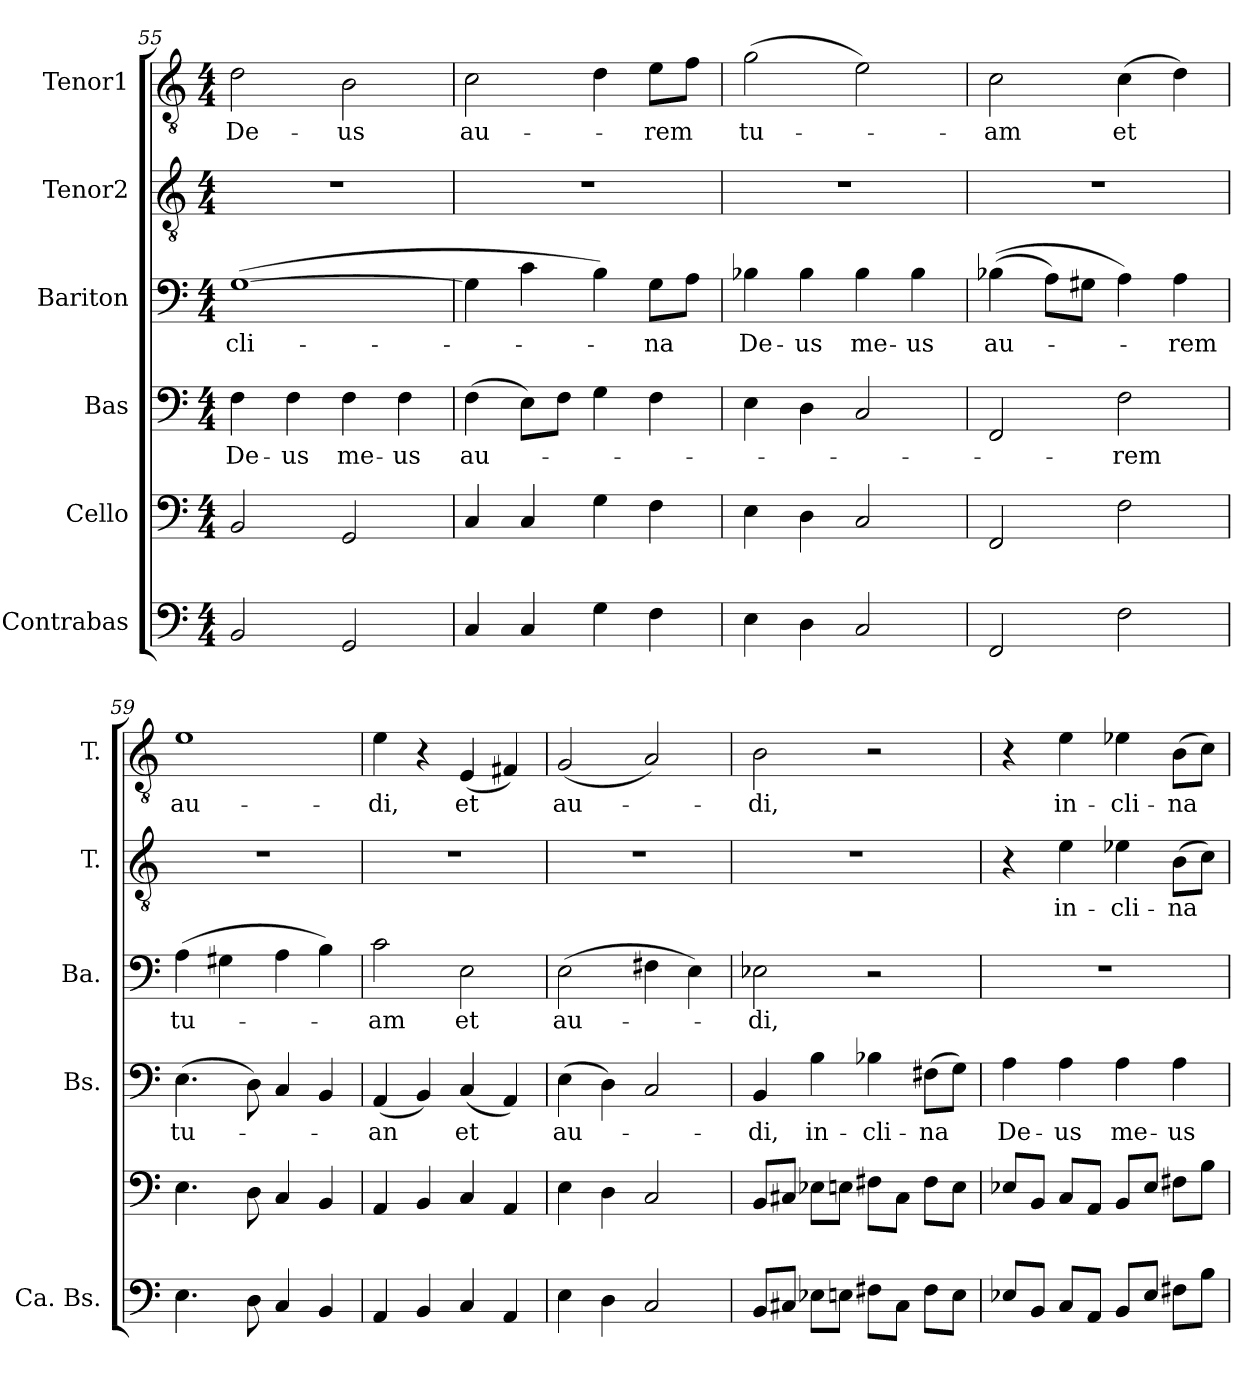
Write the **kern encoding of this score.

**kern	**kern	**kern	**text	**kern	**text	**kern	**text	**kern	**text
*part6	*part5	*part4	*part4	*part3	*part3	*part2	*part2	*part1	*part1
*staff6	*staff5	*staff4	*staff4	*staff3	*staff3	*staff2	*staff2	*staff1	*staff1
*I"Contrabas	*I"Cello	*I"Bas	*	*I"Bariton	*	*I"Tenor2	*	*I"Tenor1	*
*I'Ca. Bs.	*	*I'Bs.	*	*I'Ba.	*	*I'T.	*	*I'T.	*
*clefF4	*clefF4	*clefF4	*	*clefF4	*	*clefGv2	*	*clefGv2	*
*ITrd7c12	*	*	*	*	*	*	*	*	*
*k[]	*k[]	*k[]	*	*k[]	*	*k[]	*	*k[]	*
*M4/4	*M4/4	*M4/4	*	*M4/4	*	*M4/4	*	*M4/4	*
=55	=55	=55	=55	=55	=55	=55	=55	=55	=55
!	!	!	!LO:LY:b	!	!LO:LY:b	!	!	!	!LO:LY:b
2BBB/	2BB/	4F\	De-	(>[1G	cli-	1r	.	2d\	De-
!	!	!	!LO:LY:b	!	!	!	!	!	!
.	.	4F\	-us	.	.	.	.	.	.
!	!	!	!LO:LY:b	!	!	!	!	!	!LO:LY:b
2GGG/	2GG/	4F\	me-	.	.	.	.	2B\	-us
!	!	!	!LO:LY:b	!	!	!	!	!	!
.	.	4F\	-us	.	.	.	.	.	.
=56	=56	=56	=56	=56	=56	=56	=56	=56	=56
!	!	!	!LO:LY:b	!	!	!	!	!	!LO:LY:b
4CC/	4C/	(>4F\	au-	4G\]	.	1r	.	2c\	au-
4CC/	4C/	8E\L)	.	4c\	.	.	.	.	.
.	.	8F\J	.	.	.	.	.	.	.
4GG\	4G\	4G\	.	4B\)	.	.	.	4d\	.
!	!	!	!	!	!LO:LY:b	!	!	!	!LO:LY:b
4FF\	4F\	4F\	.	8G\L	-na	.	.	8e\L	-rem
.	.	.	.	8A\J	.	.	.	8f\J	.
=57	=57	=57	=57	=57	=57	=57	=57	=57	=57
!	!	!	!	!	!LO:LY:b	!	!	!	!LO:LY:b
4EE\	4E\	4E\	.	4B-X\	De-	1r	.	(>2g\	tu-
!	!	!	!	!	!LO:LY:b	!	!	!	!
4DD\	4D\	4D\	.	4B-\	-us	.	.	.	.
!	!	!	!	!	!LO:LY:b	!	!	!	!
2CC/	2C/	2C/	.	4B-\	me-	.	.	2e\)	.
!	!	!	!	!	!LO:LY:b	!	!	!	!
.	.	.	.	4B-\	-us	.	.	.	.
=58	=58	=58	=58	=58	=58	=58	=58	=58	=58
!	!	!	!	!	!LO:LY:b	!	!	!	!LO:LY:b
2FFF/	2FF/	2FF/	.	(>(>4B-X\	au-	1r	.	2c\	-am
.	.	.	.	8A\L)	.	.	.	.	.
.	.	.	.	8G#X\J	.	.	.	.	.
!	!	!	!LO:LY:b	!	!	!	!	!	!LO:LY:b
2FF\	2F\	2F\	-rem	4A\)	.	.	.	(>4c\	et
!	!	!	!	!	!LO:LY:b	!	!	!	!
.	.	.	.	4A\	-rem	.	.	4d\)	.
=59	=59	=59	=59	=59	=59	=59	=59	=59	=59
!	!	!	!LO:LY:b	!	!LO:LY:b	!	!	!	!LO:LY:b
4.EE\	4.E\	(>4.E\	tu-	(>4A\	tu-	1r	.	1e	au-
.	.	.	.	4G#X\	.	.	.	.	.
8DD\	8D\	8D\)	.	.	.	.	.	.	.
4CC/	4C/	4C/	.	4A\	.	.	.	.	.
4BBB/	4BB/	4BB/	.	4B\)	.	.	.	.	.
!!LO:LB:g=z
=60	=60	=60	=60	=60	=60	=60	=60	=60	=60
!	!	!	!LO:LY:b	!	!LO:LY:b	!	!	!	!LO:LY:b
4AAA/	4AA/	(<4AA/	-an	2c\	-am	1r	.	4e\	-di,
4BBB/	4BB/	4BB/)	.	.	.	.	.	4r	.
!	!	!	!LO:LY:b	!	!LO:LY:b	!	!	!	!LO:LY:b
4CC/	4C/	(<4C/	et	2E\	et	.	.	(<4E/	et
4AAA/	4AA/	4AA/)	.	.	.	.	.	4F#X/)	.
=61	=61	=61	=61	=61	=61	=61	=61	=61	=61
!	!	!	!LO:LY:b	!	!LO:LY:b	!	!	!	!LO:LY:b
4EE\	4E\	(>4E\	au-	(>2E\	au-	1r	.	(<2G/	au-
4DD\	4D\	4D\)	.	.	.	.	.	.	.
2CC/	2C/	2C/	.	4F#X\	.	.	.	2A/)	.
.	.	.	.	4E\)	.	.	.	.	.
=62	=62	=62	=62	=62	=62	=62	=62	=62	=62
!	!	!	!LO:LY:b	!	!LO:LY:b	!	!	!	!LO:LY:b
8BBB/L	8BB/L	4BB/	-di,	2E-X\	-di,	1r	.	2B\	-di,
8CC#X/J	8C#X/J	.	.	.	.	.	.	.	.
!	!	!	!LO:LY:b	!	!	!	!	!	!
8EE-X\L	8E-X\L	4B\	in-	.	.	.	.	.	.
8EEn\J	8En\J	.	.	.	.	.	.	.	.
!	!	!	!LO:LY:b	!	!	!	!	!	!
8FF#X\L	8F#X\L	4B-X\	-cli-	2r	.	.	.	2r	.
8CC#\J	8C#\J	.	.	.	.	.	.	.	.
!	!	!	!LO:LY:b	!	!	!	!	!	!
8FF#\L	8F#\L	(>8F#X\L	-na	.	.	.	.	.	.
8EE\J	8E\J	8G\J)	.	.	.	.	.	.	.
=63	=63	=63	=63	=63	=63	=63	=63	=63	=63
!	!	!	!LO:LY:b	!	!	!	!	!	!
8EE-X/L	8E-X/L	4A\	De-	1r	.	4r	.	4r	.
8BBB/J	8BB/J	.	.	.	.	.	.	.	.
!	!	!	!LO:LY:b	!	!	!	!LO:LY:b	!	!LO:LY:b
8CC/L	8C/L	4A\	-us	.	.	4e\	in-	4e\	in-
8AAA/J	8AA/J	.	.	.	.	.	.	.	.
!	!	!	!LO:LY:b	!	!	!	!LO:LY:b	!	!LO:LY:b
8BBB/L	8BB/L	4A\	me-	.	.	4e-X\	-cli-	4e-X\	-cli-
8EE-/J	8E-/J	.	.	.	.	.	.	.	.
!	!	!	!LO:LY:b	!	!	!	!LO:LY:b	!	!LO:LY:b
8FF#X\L	8F#X\L	4A\	-us	.	.	(>8B\L	-na	(>8B\L	-na
8BB\J	8B\J	.	.	.	.	8c\J)	.	8c\J)	.
=	=	=	=	=	=	=	=	=	=
*-	*-	*-	*-	*-	*-	*-	*-	*-	*-
